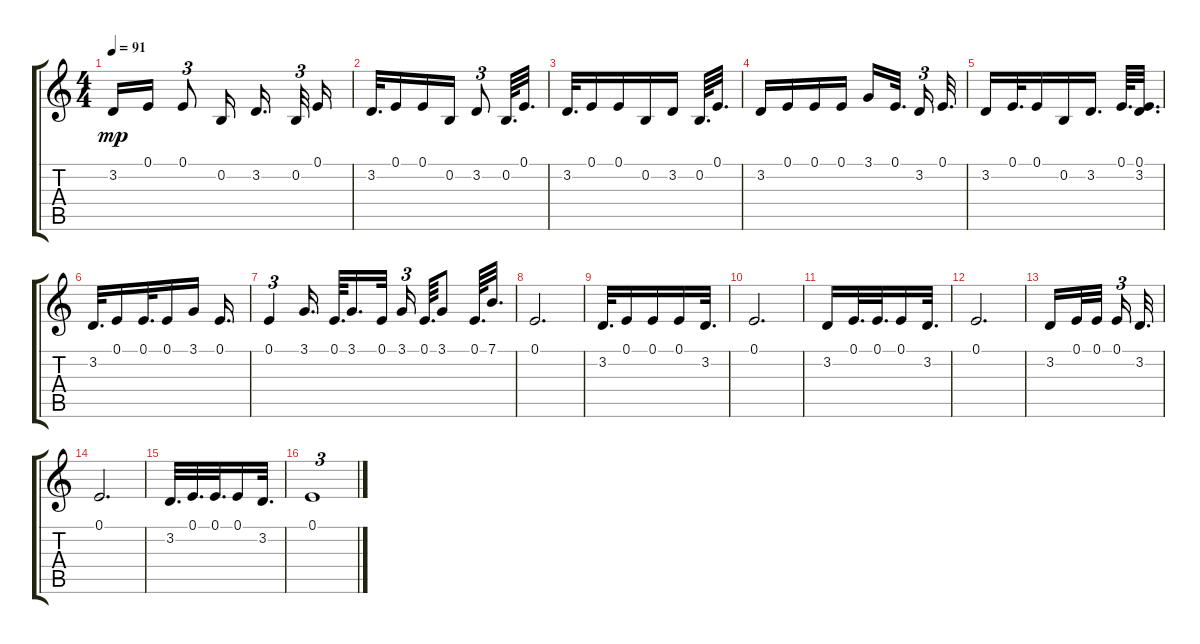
\track "" {instrument clavinet}
\staff {score tabs}
\tuning (E4 B3 G3 D3 A2 E2) {hide}
\ts (4 4)
\tempo 91
\clef g2
\ks c
3.2.16{dy mp} 0.1.16 0.1.8{tu (3 2)} 0.2.16 3.2.16{d} 0.2.32{tu (3 2)} 0.1.16 |
3.2.32{d} 0.1.16 0.1.16 0.2.16 3.2.8{tu (3 2)} 0.2.64{d} 0.1.32{d} |
3.2.32{d} 0.1.16 0.1.16 0.2.16 3.2.16 0.2.64{d} 0.1.32{d} |
3.2.16 0.1.16 0.1.16 0.1.16 3.1.16 0.1.32{d} 3.2.16{tu (3 2)} 0.1.32{d} |
3.2.16 0.1.32{d} 0.1.16 0.2.16 3.2.16{d} 0.1.64{d} (0.1 3.2).32{d} |
3.2.32{d} 0.1.16 0.1.32{d} 0.1.16 3.1.16 0.1.16{d} |
0.1.4{tu (3 2)} 3.1.16{d} 0.1.64{d} 3.1.16{d} 0.1.32 3.1.16{tu (3 2)} 0.1.64{d} 3.1.8 0.1.64{d} 7.1.32{d} |
0.1.2{d} |
3.2.32{d} 0.1.16 0.1.16 0.1.16 3.2.32{d} |
0.1.2{d} |
3.2.16 0.1.32{d} 0.1.32{d} 0.1.16 3.2.32{d} |
0.1.2{d} |
3.2.16 0.1.32 0.1.32 0.1.16{tu (3 2)} 3.2.32{d} |
0.1.2{d} |
3.2.32{d} 0.1.32{d} 0.1.32{d} 0.1.16 3.2.32{d} |
0.1.1{tu (3 2)}
